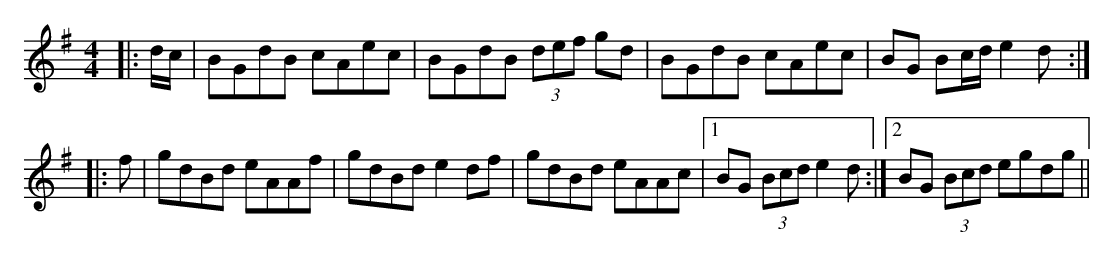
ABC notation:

X:1
M:4/4
K:G
|:d/c/|BGdB cAec|BGdB (3def gd|BGdB cAec|BG Bc/d/ e2 d:|
|:f|gdBd eAAf|gdBd e2 df|gdBd eAAc|1 BG (3Bcd e2 d:|2 BG (3Bcd egdg||
